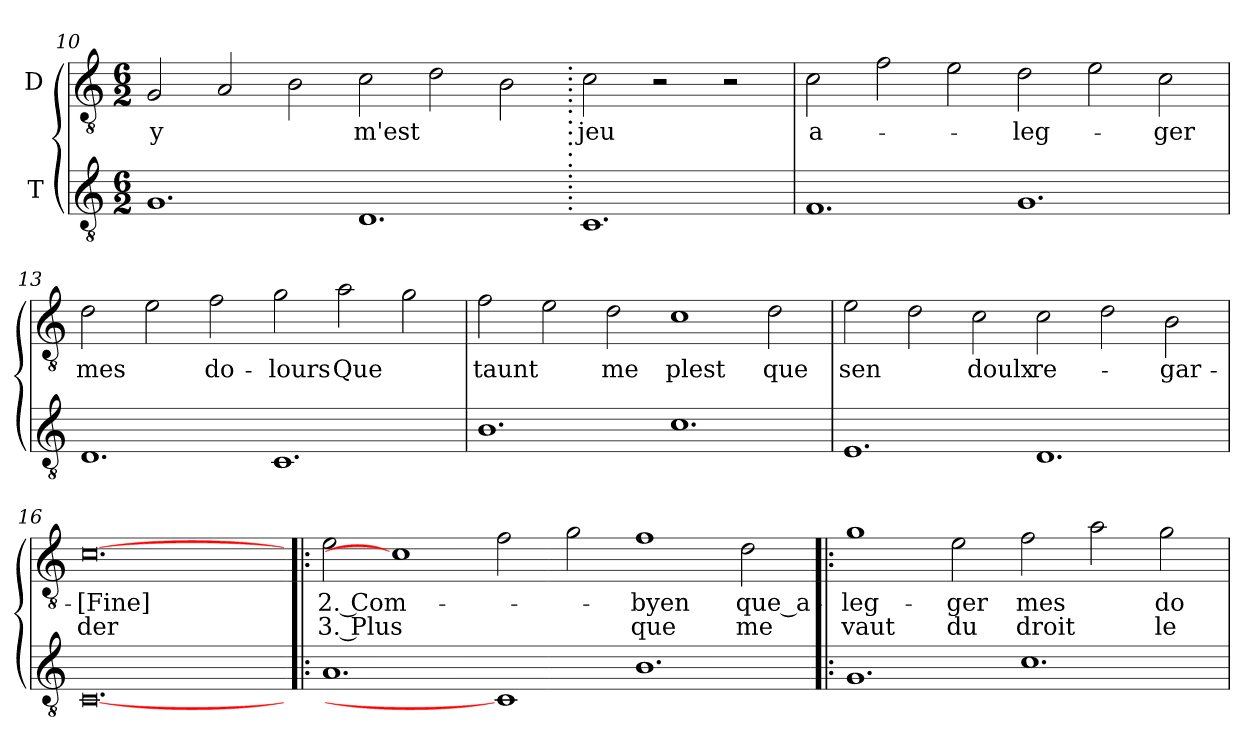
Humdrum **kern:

**kern	**kern	**text	**text
*part2	*part1	*part1	*part1
*staff2	*staff1	*staff1	*staff1
*I"T	*I"D	*	*
*clefGv2	*clefGv2	*	*
*ITrd7c12	*ITrd7c12	*	*
*k[]	*k[]	*	*
*C:	*C:	*	*
*M6/2	*M6/2	*	*
=10	=10	=10	=10
!	!	!LO:LY:b:color=#000000	!
1.GGi/	2GGi/	y	.
.	2AAi/	.	.
.	2BBi\	.	.
!	!	!LO:LY:b:color=#000000	!
1.DDi/	2Ci\	m'est	.
.	2Di\	.	.
.	2BBi\	.	.
=11.	=11.	=11.	=11.
!	!	!LO:LY:b:color=#000000	!
1.CCi/	2Ci\	jeu	.
.	2r	.	.
.	2r	.	.
=12	=12	=12	=12
!	!	!LO:LY:b:color=#000000	!
1.FFi/	2Ci\	a-	.
.	2Fi\	.	.
.	2Ei\	.	.
!	!	!LO:LY:b:color=#000000	!
1.GGi/	2Di\	-leg-	.
.	2Ei\	.	.
!	!	!LO:LY:b:color=#000000	!
.	2Ci\	-ger	.
!!LO:LB:g=z
=13	=13	=13	=13
!	!	!LO:LY:b:color=#000000	!
1.DDi/	2Di\	mes	.
.	2Ei\	.	.
!	!	!LO:LY:b:color=#000000	!
.	2Fi\	do-	.
!	!	!LO:LY:b:color=#000000	!
1.CCi/	2Gi\	-lours	.
!	!	!LO:LY:b:color=#000000	!
.	2Ai\	Que	.
.	2Gi\	.	.
=14	=14	=14	=14
!	!	!LO:LY:b:color=#000000	!
1.BBi/	2Fi\	taunt	.
.	2Ei\	.	.
!	!	!LO:LY:b:color=#000000	!
.	2Di\	me	.
!	!	!LO:LY:b:color=#000000	!
1.Ci\	1Ci\	plest	.
!	!	!LO:LY:b:color=#000000	!
.	2Di\	que	.
=15	=15	=15	=15
!	!	!LO:LY:b:color=#000000	!
1.EEi/	2Ei\	sen	.
.	2Di\	.	.
!	!	!LO:LY:b:color=#000000	!
.	2Ci\	doulx	.
!	!	!LO:LY:b:color=#000000	!
1.DDi/	2Ci\	re-	.
.	2Di\	.	.
!	!	!LO:LY:b:color=#000000	!
.	2BBi\	-gar-	.
=16	=16	=16	=16
!	!	!LO:LY:a:color=#000000	!LO:LY:b:color=#000000
[0.CCi/	[0.Ci\	[Fine]	-der
!!LO:LB:g=z
=17|!:	=17|!:	=17|!:	=17|!:
!	!	!LO:LY:b:color=#000000	!LO:LY:b:color=#000000
1.AAi/	2Ei\	2. Com-	3. Plus
.	1Ci\]	.	.
1CCi/]	2Fi\	.	.
.	2Gi\	.	.
!	!	!LO:LY:b:color=#000000	!LO:LY:b:color=#000000
1.BBi/	1Fi\	-byen	que
!	!	!LO:LY:b:color=#000000	!LO:LY:b:color=#000000
.	2Di\	que_a-	me
=18	=18	=18	=18
!	!	!LO:LY:b:color=#000000	!LO:LY:b:color=#000000
1.GGi/	1Gi\	-leg-	vaut
!	!	!LO:LY:b:color=#000000	!LO:LY:b:color=#000000
.	2Ei\	-ger	du
!	!	!LO:LY:b:color=#000000	!LO:LY:b:color=#000000
1.Ci\	2Fi\	mes	droit
.	2Ai\	.	.
!	!	!LO:LY:b:color=#000000	!LO:LY:b:color=#000000
.	2Gi\	do-	le
=	=	=	=
*-	*-	*-	*-
